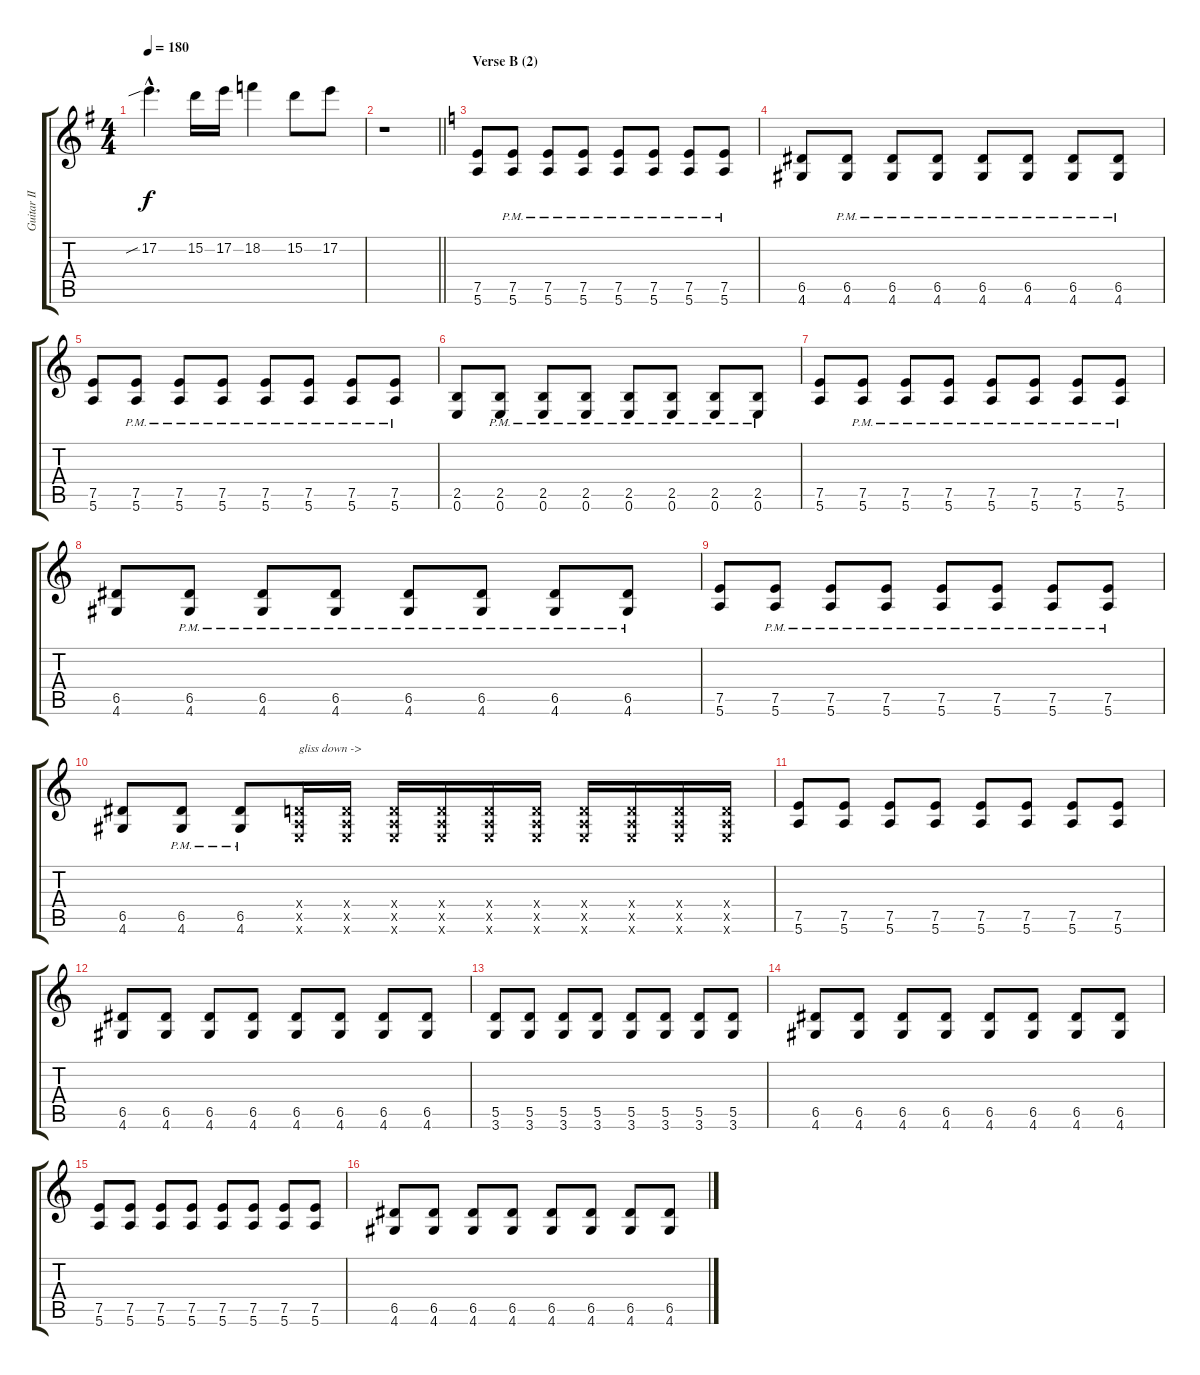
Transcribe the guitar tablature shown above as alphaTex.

\track ("Guitar II (Aiji)" "Guitar II ") {instrument distortionguitar}
\staff {score tabs}
\tuning (E4 B3 G3 D3 A2 E2) {hide}
\ts (4 4)
\tempo 180
\clef g2
\ks g
17.2{sib hac}.4{d dy f} 15.2.16 17.2.16 18.2.4 15.2.8 17.2.8 |
\barLineRight lightlight
r.1 |
\section ("" "Verse B (2)")
\ks c
(7.5 5.6).8 (7.5{pm} 5.6{pm}).8 (7.5{pm} 5.6{pm}).8 (7.5{pm} 5.6{pm}).8 (7.5{pm} 5.6{pm}).8 (7.5{pm} 5.6{pm}).8 (7.5{pm} 5.6{pm}).8 (7.5{pm} 5.6{pm}).8 |
(6.5 4.6).8 (6.5{pm} 4.6{pm}).8 (6.5{pm} 4.6{pm}).8 (6.5{pm} 4.6{pm}).8 (6.5{pm} 4.6{pm}).8 (6.5{pm} 4.6{pm}).8 (6.5{pm} 4.6{pm}).8 (6.5{pm} 4.6{pm}).8 |
(7.5 5.6).8 (7.5{pm} 5.6{pm}).8 (7.5{pm} 5.6{pm}).8 (7.5{pm} 5.6{pm}).8 (7.5{pm} 5.6{pm}).8 (7.5{pm} 5.6{pm}).8 (7.5{pm} 5.6{pm}).8 (7.5{pm} 5.6{pm}).8 |
(2.5 0.6).8 (2.5{pm} 0.6{pm}).8 (2.5{pm} 0.6{pm}).8 (2.5{pm} 0.6{pm}).8 (2.5{pm} 0.6{pm}).8 (2.5{pm} 0.6{pm}).8 (2.5{pm} 0.6{pm}).8 (2.5{pm} 0.6{pm}).8 |
(7.5 5.6).8 (7.5{pm} 5.6{pm}).8 (7.5{pm} 5.6{pm}).8 (7.5{pm} 5.6{pm}).8 (7.5{pm} 5.6{pm}).8 (7.5{pm} 5.6{pm}).8 (7.5{pm} 5.6{pm}).8 (7.5{pm} 5.6{pm}).8 |
(6.5 4.6).8 (6.5{pm} 4.6{pm}).8 (6.5{pm} 4.6{pm}).8 (6.5{pm} 4.6{pm}).8 (6.5{pm} 4.6{pm}).8 (6.5{pm} 4.6{pm}).8 (6.5{pm} 4.6{pm}).8 (6.5{pm} 4.6{pm}).8 |
(7.5 5.6).8 (7.5{pm} 5.6{pm}).8 (7.5{pm} 5.6{pm}).8 (7.5{pm} 5.6{pm}).8 (7.5{pm} 5.6{pm}).8 (7.5{pm} 5.6{pm}).8 (7.5{pm} 5.6{pm}).8 (7.5{pm} 5.6{pm}).8 |
(6.5 4.6).8 (6.5{pm} 4.6{pm}).8 (6.5{pm} 4.6{pm}).8 (0.4{x} 0.5{x} 0.6{x}).16{txt "gliss down ->"} (0.4{x} 0.5{x} 0.6{x}).16 (0.4{x} 0.5{x} 0.6{x}).16 (0.4{x} 0.5{x} 0.6{x}).16 (0.4{x} 0.5{x} 0.6{x}).16 (0.4{x} 0.5{x} 0.6{x}).16 (0.4{x} 0.5{x} 0.6{x}).16 (0.4{x} 0.5{x} 0.6{x}).16 (0.4{x} 0.5{x} 0.6{x}).16 (0.4{x} 0.5{x} 0.6{x}).16 |
(7.5 5.6).8 (7.5 5.6).8 (7.5 5.6).8 (7.5 5.6).8 (7.5 5.6).8 (7.5 5.6).8 (7.5 5.6).8 (7.5 5.6).8 |
(6.5 4.6).8 (6.5 4.6).8 (6.5 4.6).8 (6.5 4.6).8 (6.5 4.6).8 (6.5 4.6).8 (6.5 4.6).8 (6.5 4.6).8 |
(5.5 3.6).8 (5.5 3.6).8 (5.5 3.6).8 (5.5 3.6).8 (5.5 3.6).8 (5.5 3.6).8 (5.5 3.6).8 (5.5 3.6).8 |
(6.5 4.6).8 (6.5 4.6).8 (6.5 4.6).8 (6.5 4.6).8 (6.5 4.6).8 (6.5 4.6).8 (6.5 4.6).8 (6.5 4.6).8 |
(7.5 5.6).8 (7.5 5.6).8 (7.5 5.6).8 (7.5 5.6).8 (7.5 5.6).8 (7.5 5.6).8 (7.5 5.6).8 (7.5 5.6).8 |
(6.5 4.6).8 (6.5 4.6).8 (6.5 4.6).8 (6.5 4.6).8 (6.5 4.6).8 (6.5 4.6).8 (6.5 4.6).8 (6.5 4.6).8
